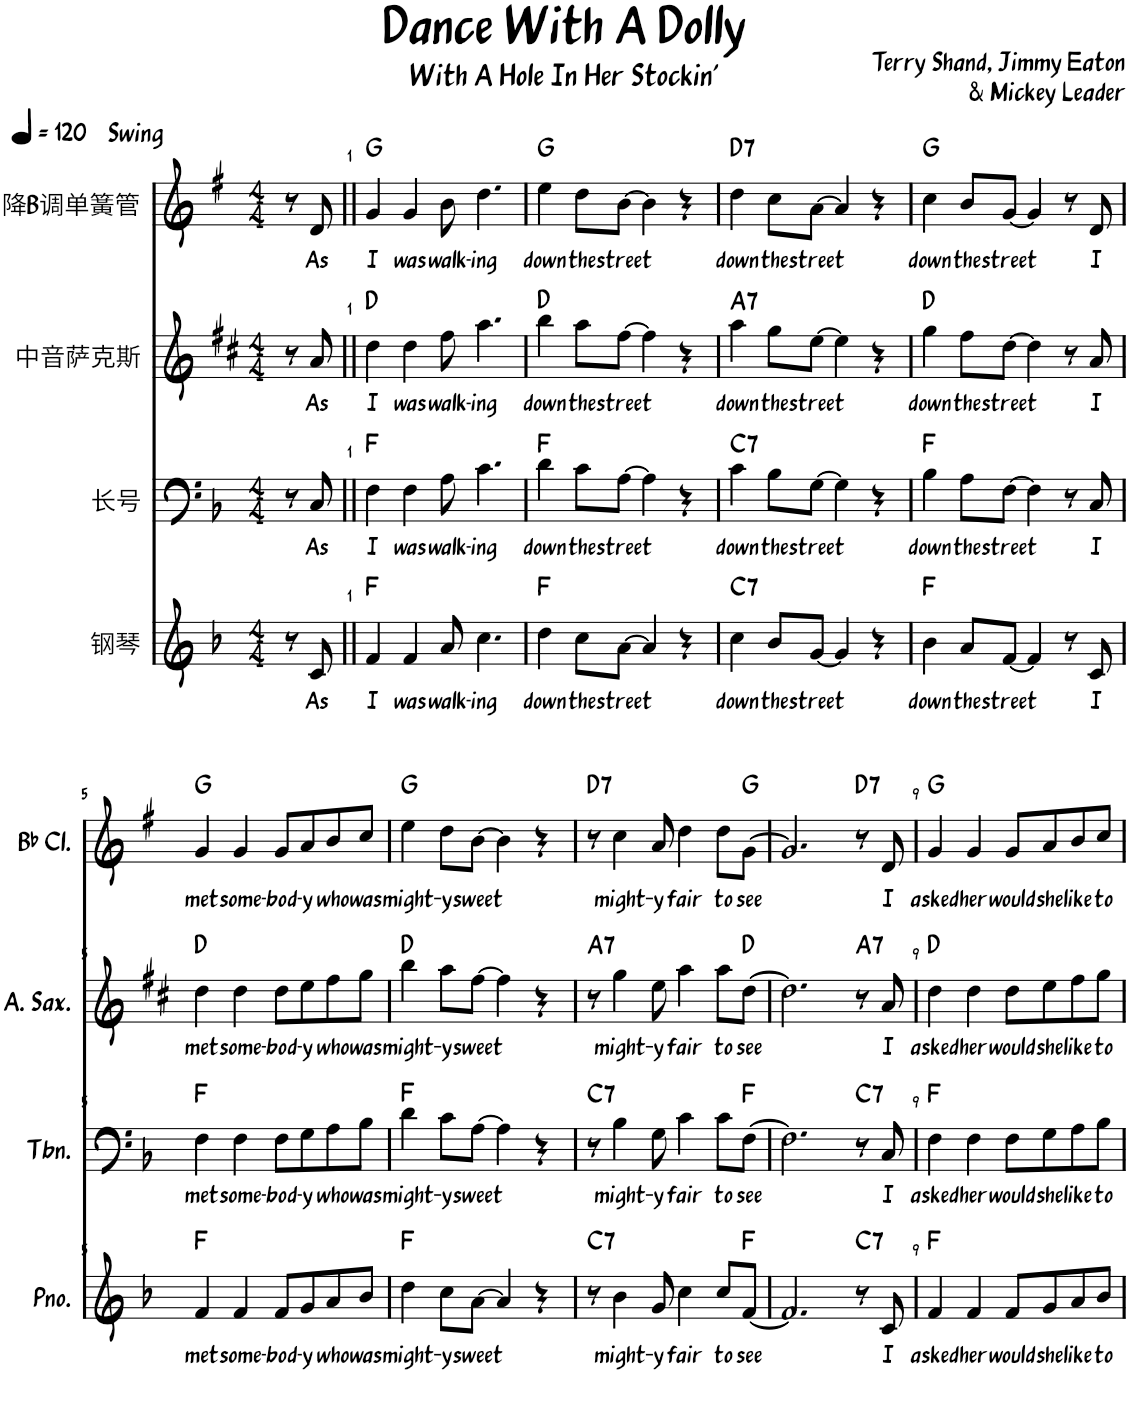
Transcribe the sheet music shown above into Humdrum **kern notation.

**kern	**text	**harte	**kern	**text	**harte	**kern	**text	**harte	**kern	**text	**harte
*part4	*part4	*part4	*part3	*part3	*part3	*part2	*part2	*part2	*part1	*part1	*part1
*staff4	*staff4	*	*staff3	*staff3	*	*staff2	*staff2	*	*staff1	*staff1	*
*I"钢琴	*	*	*I"长号	*	*	*I"中音萨克斯	*	*	*I"降B调单簧管	*	*
*clefG2	*	*	*clefF4	*	*	*clefG2	*	*	*clefG2	*	*
*	*	*	*	*	*	*Trd5c9	*	*	*Trd1c2	*	*
*k[b-]	*	*	*k[b-]	*	*	*k[f#c#]	*	*	*k[f#]	*	*
*M4/4	*	*	*M4/4	*	*	*M4/4	*	*	*M4/4	*	*
*MM120	*	*	*MM120	*	*	*MM120	*	*	*MM120	*	*
=	=	=	=	=	=	=	=	=	=	=	=
!	!	!	!	!	!	!	!	!	!LO:TX:a:B:t=Swing	!	!
8r	.	.	8r	.	.	8r	.	.	8r	.	.
!	!LO:LY:b	!	!	!LO:LY:b	!	!	!LO:LY:b	!	!	!LO:LY:b	!
8c/	As	.	8C/	As	.	8a/	As	.	8d/	As	.
=1||	=1||	=1||	=1||	=1||	=1||	=1||	=1||	=1||	=1||	=1||	=1||
!	!LO:LY:b	!	!	!LO:LY:b	!	!	!LO:LY:b	!	!	!LO:LY:b	!
4f/	I	F:maj	4F\	I	F:maj	4dd\	I	D:maj	4g/	I	G:maj
!	!LO:LY:b	!	!	!LO:LY:b	!	!	!LO:LY:b	!	!	!LO:LY:b	!
4f/	was	.	4F\	was	.	4dd\	was	.	4g/	was	.
!	!LO:LY:b	!	!	!LO:LY:b	!	!	!LO:LY:b	!	!	!LO:LY:b	!
8a/	walk-	.	8A\	walk-	.	8ff#\	walk-	.	8b\	walk-	.
!	!LO:LY:b	!	!	!LO:LY:b	!	!	!LO:LY:b	!	!	!LO:LY:b	!
4.cc\	-ing	.	4.c\	-ing	.	4.aa\	-ing	.	4.dd\	-ing	.
=2	=2	=2	=2	=2	=2	=2	=2	=2	=2	=2	=2
!	!LO:LY:b	!	!	!LO:LY:b	!	!	!LO:LY:b	!	!	!LO:LY:b	!
4dd\	down	F:maj	4d\	down	F:maj	4bb\	down	D:maj	4ee\	down	G:maj
!	!LO:LY:b	!	!	!LO:LY:b	!	!	!LO:LY:b	!	!	!LO:LY:b	!
8cc\L	the	.	8c\L	the	.	8aa\L	the	.	8dd\L	the	.
!	!LO:LY:b	!	!	!LO:LY:b	!	!	!LO:LY:b	!	!	!LO:LY:b	!
[8a\J	street	.	[8A\J	street	.	[8ff#\J	street	.	[8b\J	street	.
4a/]	.	.	4A\]	.	.	4ff#\]	.	.	4b\]	.	.
4r	.	.	4r	.	.	4r	.	.	4r	.	.
=3	=3	=3	=3	=3	=3	=3	=3	=3	=3	=3	=3
!	!LO:LY:b	!LO:H:kt=7	!	!LO:LY:b	!LO:H:kt=7	!	!LO:LY:b	!LO:H:kt=7	!	!LO:LY:b	!LO:H:kt=7
4cc\	down	C:7	4c\	down	C:7	4aa\	down	A:7	4dd\	down	D:7
!	!LO:LY:b	!	!	!LO:LY:b	!	!	!LO:LY:b	!	!	!LO:LY:b	!
8b-/L	the	.	8B-\L	the	.	8gg\L	the	.	8cc\L	the	.
!	!LO:LY:b	!	!	!LO:LY:b	!	!	!LO:LY:b	!	!	!LO:LY:b	!
[8g/J	street	.	[8G\J	street	.	[8ee\J	street	.	[8a\J	street	.
4g/]	.	.	4G\]	.	.	4ee\]	.	.	4a/]	.	.
4r	.	.	4r	.	.	4r	.	.	4r	.	.
=4	=4	=4	=4	=4	=4	=4	=4	=4	=4	=4	=4
!	!LO:LY:b	!	!	!LO:LY:b	!	!	!LO:LY:b	!	!	!LO:LY:b	!
4b-\	down	F:maj	4B-\	down	F:maj	4gg\	down	D:maj	4cc\	down	G:maj
!	!LO:LY:b	!	!	!LO:LY:b	!	!	!LO:LY:b	!	!	!LO:LY:b	!
8a/L	the	.	8A\L	the	.	8ff#\L	the	.	8b/L	the	.
!	!LO:LY:b	!	!	!LO:LY:b	!	!	!LO:LY:b	!	!	!LO:LY:b	!
[8f/J	street	.	[8F\J	street	.	[8dd\J	street	.	[8g/J	street	.
4f/]	.	.	4F\]	.	.	4dd\]	.	.	4g/]	.	.
8r	.	.	8r	.	.	8r	.	.	8r	.	.
!	!LO:LY:b	!	!	!LO:LY:b	!	!	!LO:LY:b	!	!	!LO:LY:b	!
8c/	I	.	8C/	I	.	8a/	I	.	8d/	I	.
!!LO:LB:g=z
=5	=5	=5	=5	=5	=5	=5	=5	=5	=5	=5	=5
!	!LO:LY:b	!	!	!LO:LY:b	!	!	!LO:LY:b	!	!	!LO:LY:b	!
4f/	met	F:maj	4F\	met	F:maj	4dd\	met	D:maj	4g/	met	G:maj
!	!LO:LY:b	!	!	!LO:LY:b	!	!	!LO:LY:b	!	!	!LO:LY:b	!
4f/	some-	.	4F\	some-	.	4dd\	some-	.	4g/	some-	.
!	!LO:LY:b	!	!	!LO:LY:b	!	!	!LO:LY:b	!	!	!LO:LY:b	!
8f/L	-bod-	.	8F\L	-bod-	.	8dd\L	-bod-	.	8g/L	-bod-	.
!	!LO:LY:b	!	!	!LO:LY:b	!	!	!LO:LY:b	!	!	!LO:LY:b	!
8g/	-y	.	8G\	-y	.	8ee\	-y	.	8a/	-y	.
!	!LO:LY:b	!	!	!LO:LY:b	!	!	!LO:LY:b	!	!	!LO:LY:b	!
8a/	who	.	8A\	who	.	8ff#\	who	.	8b/	who	.
!	!LO:LY:b	!	!	!LO:LY:b	!	!	!LO:LY:b	!	!	!LO:LY:b	!
8b-/J	was	.	8B-\J	was	.	8gg\J	was	.	8cc/J	was	.
=6	=6	=6	=6	=6	=6	=6	=6	=6	=6	=6	=6
!	!LO:LY:b	!	!	!LO:LY:b	!	!	!LO:LY:b	!	!	!LO:LY:b	!
4dd\	might-	F:maj	4d\	might-	F:maj	4bb\	might-	D:maj	4ee\	might-	G:maj
!	!LO:LY:b	!	!	!LO:LY:b	!	!	!LO:LY:b	!	!	!LO:LY:b	!
8cc\L	-y	.	8c\L	-y	.	8aa\L	-y	.	8dd\L	-y	.
!	!LO:LY:b	!	!	!LO:LY:b	!	!	!LO:LY:b	!	!	!LO:LY:b	!
[8a\J	sweet	.	[8A\J	sweet	.	[8ff#\J	sweet	.	[8b\J	sweet	.
4a/]	.	.	4A\]	.	.	4ff#\]	.	.	4b\]	.	.
4r	.	.	4r	.	.	4r	.	.	4r	.	.
=7	=7	=7	=7	=7	=7	=7	=7	=7	=7	=7	=7
!	!	!LO:H:kt=7	!	!	!LO:H:kt=7	!	!	!LO:H:kt=7	!	!	!LO:H:kt=7
8r	.	C:7	8r	.	C:7	8r	.	A:7	8r	.	D:7
!	!LO:LY:b	!	!	!LO:LY:b	!	!	!LO:LY:b	!	!	!LO:LY:b	!
4b-\	might-	.	4B-\	might-	.	4gg\	might-	.	4cc\	might-	.
!	!LO:LY:b	!	!	!LO:LY:b	!	!	!LO:LY:b	!	!	!LO:LY:b	!
8g/	-y	.	8G\	-y	.	8ee\	-y	.	8a/	-y	.
!	!LO:LY:b	!	!	!LO:LY:b	!	!	!LO:LY:b	!	!	!LO:LY:b	!
4cc\	fair	.	4c\	fair	.	4aa\	fair	.	4dd\	fair	.
!	!LO:LY:b	!	!	!LO:LY:b	!	!	!LO:LY:b	!	!	!LO:LY:b	!
8cc/L	to	.	8c\L	to	.	8aa\L	to	.	8dd\L	to	.
!	!LO:LY:b	!	!	!LO:LY:b	!	!	!LO:LY:b	!	!	!LO:LY:b	!
[8f/J	see	F:maj	[8F\J	see	F:maj	[8dd\J	see	D:maj	[8g\J	see	G:maj
=8	=8	=8	=8	=8	=8	=8	=8	=8	=8	=8	=8
2.f/]	.	.	2.F\]	.	.	2.dd\]	.	.	2.g/]	.	.
!	!	!LO:H:kt=7	!	!	!LO:H:kt=7	!	!	!LO:H:kt=7	!	!	!LO:H:kt=7
8r	.	C:7	8r	.	C:7	8r	.	A:7	8r	.	D:7
!	!LO:LY:b	!	!	!LO:LY:b	!	!	!LO:LY:b	!	!	!LO:LY:b	!
8c/	I	.	8C/	I	.	8a/	I	.	8d/	I	.
=9	=9	=9	=9	=9	=9	=9	=9	=9	=9	=9	=9
!	!LO:LY:b	!	!	!LO:LY:b	!	!	!LO:LY:b	!	!	!LO:LY:b	!
4f/	asked	F:maj	4F\	asked	F:maj	4dd\	asked	D:maj	4g/	asked	G:maj
!	!LO:LY:b	!	!	!LO:LY:b	!	!	!LO:LY:b	!	!	!LO:LY:b	!
4f/	her	.	4F\	her	.	4dd\	her	.	4g/	her	.
!	!LO:LY:b	!	!	!LO:LY:b	!	!	!LO:LY:b	!	!	!LO:LY:b	!
8f/L	would	.	8F\L	would	.	8dd\L	would	.	8g/L	would	.
!	!LO:LY:b	!	!	!LO:LY:b	!	!	!LO:LY:b	!	!	!LO:LY:b	!
8g/	she	.	8G\	she	.	8ee\	she	.	8a/	she	.
!	!LO:LY:b	!	!	!LO:LY:b	!	!	!LO:LY:b	!	!	!LO:LY:b	!
8a/	like	.	8A\	like	.	8ff#\	like	.	8b/	like	.
!	!LO:LY:b	!	!	!LO:LY:b	!	!	!LO:LY:b	!	!	!LO:LY:b	!
8b-/J	to	.	8B-\J	to	.	8gg\J	to	.	8cc/J	to	.
=	=	=	=	=	=	=	=	=	=	=	=
*-	*-	*-	*-	*-	*-	*-	*-	*-	*-	*-	*-
